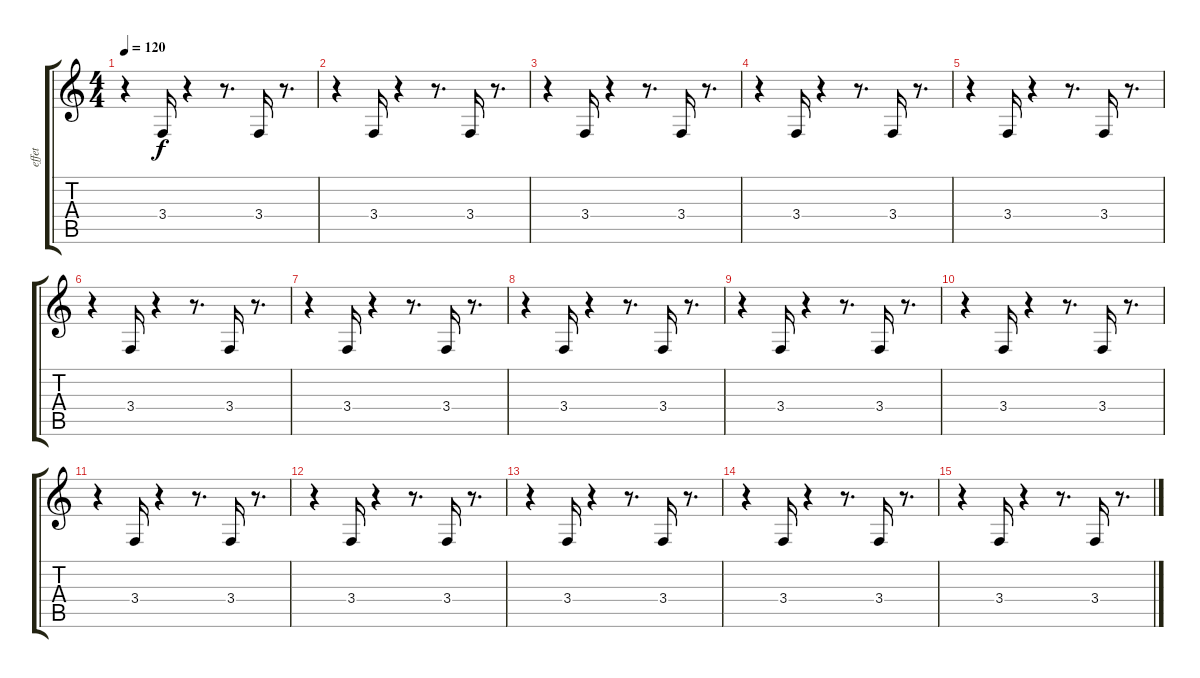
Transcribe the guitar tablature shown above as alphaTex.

\track ("effet" "effet") {instrument gunshot}
\staff {score tabs}
\tuning (E4 B3 G3 D3 A2 E2) {hide}
\ts (4 4)
\tempo 120
\clef g2
\ks c
r.4{dy f} 3.4.16 r.4 r.8{d} 3.4.16 r.8{d} |
r.4 3.4.16 r.4 r.8{d} 3.4.16 r.8{d} |
r.4 3.4.16 r.4 r.8{d} 3.4.16 r.8{d} |
r.4 3.4.16 r.4 r.8{d} 3.4.16 r.8{d} |
r.4 3.4.16 r.4 r.8{d} 3.4.16 r.8{d} |
r.4 3.4.16 r.4 r.8{d} 3.4.16 r.8{d} |
r.4 3.4.16 r.4 r.8{d} 3.4.16 r.8{d} |
r.4 3.4.16 r.4 r.8{d} 3.4.16 r.8{d} |
r.4 3.4.16 r.4 r.8{d} 3.4.16 r.8{d} |
r.4 3.4.16 r.4 r.8{d} 3.4.16 r.8{d} |
r.4 3.4.16 r.4 r.8{d} 3.4.16 r.8{d} |
r.4 3.4.16 r.4 r.8{d} 3.4.16 r.8{d} |
r.4 3.4.16 r.4 r.8{d} 3.4.16 r.8{d} |
r.4 3.4.16 r.4 r.8{d} 3.4.16 r.8{d} |
r.4 3.4.16 r.4 r.8{d} 3.4.16 r.8{d}
